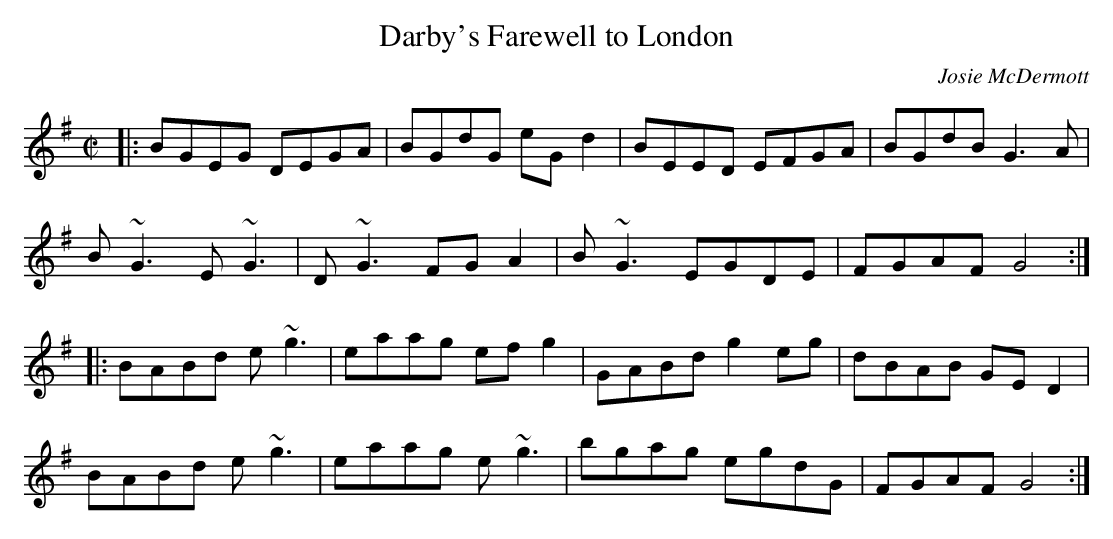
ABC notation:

X:1
T:Darby's Farewell to London
C:Josie McDermott
M:C|
K:G
|: BGEG DEGA | BGdG eGd2 | BEED EFGA | BGdB G3A |
B~G3 E~G3 | D~G3 FGA2 | B~G3 EGDE | FGAF G4 :|
|: BABd e~g3 | eaag efg2 | GABd g2eg | dBAB GED2 |
BABd e~g3 | eaag e~g3 | bgag egdG | FGAF G4 :|
